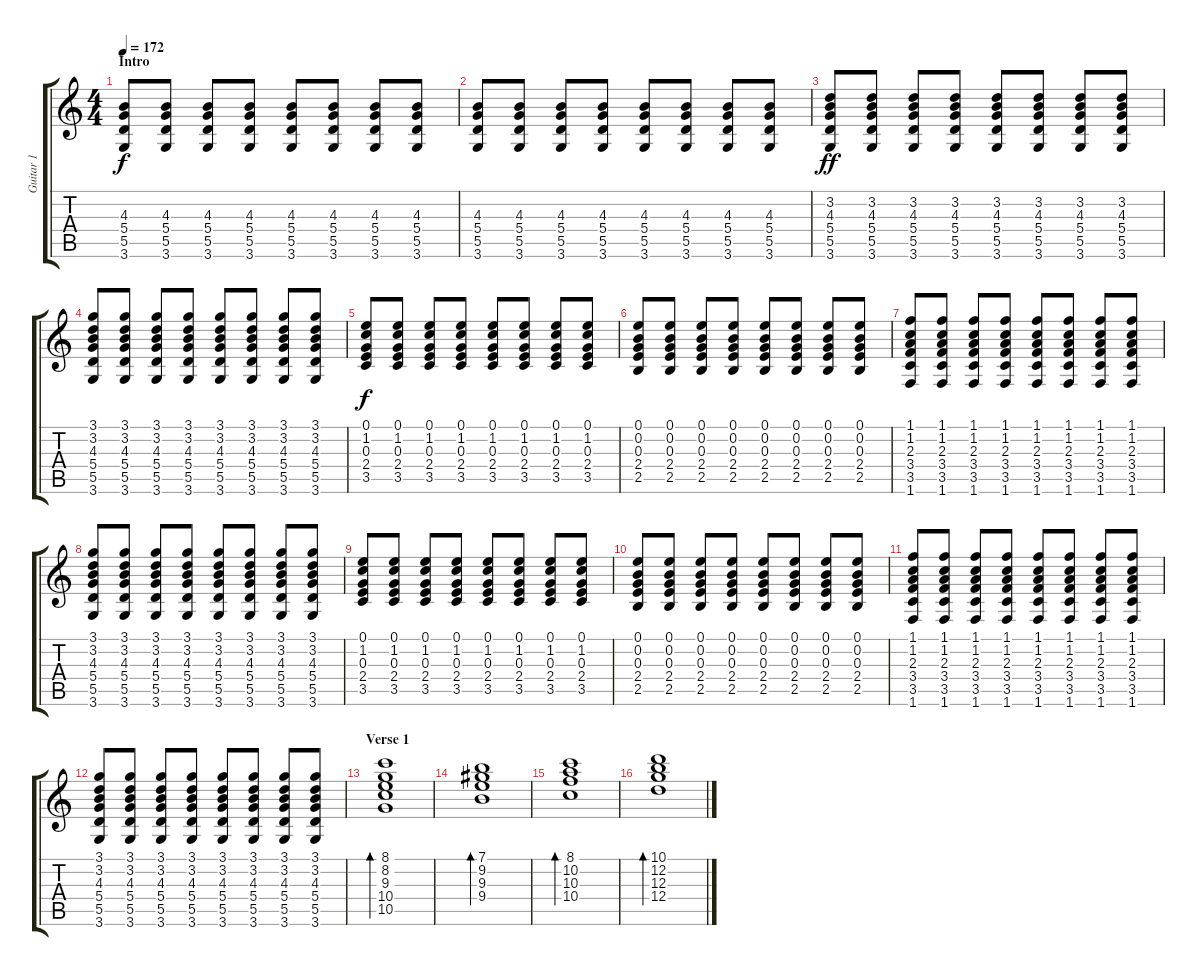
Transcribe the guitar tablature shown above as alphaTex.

\track ("Guitar 1" "Guitar 1") {instrument distortionguitar}
\staff {score tabs}
\tuning (E4 B3 G3 D3 A2 E2) {hide}
\ts (4 4)
\section ("" "Intro")
\tempo 172
\clef g2
\ks c
(4.3 5.4 5.5 3.6).8{dy f instrument distortionguitar} (4.3 5.4 5.5 3.6).8 (4.3 5.4 5.5 3.6).8 (4.3 5.4 5.5 3.6).8 (4.3 5.4 5.5 3.6).8 (4.3 5.4 5.5 3.6).8 (4.3 5.4 5.5 3.6).8 (4.3 5.4 5.5 3.6).8 |
(4.3 5.4 5.5 3.6).8 (4.3 5.4 5.5 3.6).8 (4.3 5.4 5.5 3.6).8 (4.3 5.4 5.5 3.6).8 (4.3 5.4 5.5 3.6).8 (4.3 5.4 5.5 3.6).8 (4.3 5.4 5.5 3.6).8 (4.3 5.4 5.5 3.6).8 |
(3.2 4.3 5.4 5.5 3.6).8{dy ff} (3.2 4.3 5.4 5.5 3.6).8 (3.2 4.3 5.4 5.5 3.6).8 (3.2 4.3 5.4 5.5 3.6).8 (3.2 4.3 5.4 5.5 3.6).8 (3.2 4.3 5.4 5.5 3.6).8 (3.2 4.3 5.4 5.5 3.6).8 (3.2 4.3 5.4 5.5 3.6).8 |
(3.1 3.2 4.3 5.4 5.5 3.6).8 (3.1 3.2 4.3 5.4 5.5 3.6).8 (3.1 3.2 4.3 5.4 5.5 3.6).8 (3.1 3.2 4.3 5.4 5.5 3.6).8 (3.1 3.2 4.3 5.4 5.5 3.6).8 (3.1 3.2 4.3 5.4 5.5 3.6).8 (3.1 3.2 4.3 5.4 5.5 3.6).8 (3.1 3.2 4.3 5.4 5.5 3.6).8 |
(0.1 1.2 0.3 2.4 3.5).8{dy f} (0.1 1.2 0.3 2.4 3.5).8 (0.1 1.2 0.3 2.4 3.5).8 (0.1 1.2 0.3 2.4 3.5).8 (0.1 1.2 0.3 2.4 3.5).8 (0.1 1.2 0.3 2.4 3.5).8 (0.1 1.2 0.3 2.4 3.5).8 (0.1 1.2 0.3 2.4 3.5).8 |
(0.1 0.2 0.3 2.4 2.5).8 (0.1 0.2 0.3 2.4 2.5).8 (0.1 0.2 0.3 2.4 2.5).8 (0.1 0.2 0.3 2.4 2.5).8 (0.1 0.2 0.3 2.4 2.5).8 (0.1 0.2 0.3 2.4 2.5).8 (0.1 0.2 0.3 2.4 2.5).8 (0.1 0.2 0.3 2.4 2.5).8 |
(1.1 1.2 2.3 3.4 3.5 1.6).8 (1.1 1.2 2.3 3.4 3.5 1.6).8 (1.1 1.2 2.3 3.4 3.5 1.6).8 (1.1 1.2 2.3 3.4 3.5 1.6).8 (1.1 1.2 2.3 3.4 3.5 1.6).8 (1.1 1.2 2.3 3.4 3.5 1.6).8 (1.1 1.2 2.3 3.4 3.5 1.6).8 (1.1 1.2 2.3 3.4 3.5 1.6).8 |
(3.1 3.2 4.3 5.4 5.5 3.6).8 (3.1 3.2 4.3 5.4 5.5 3.6).8 (3.1 3.2 4.3 5.4 5.5 3.6).8 (3.1 3.2 4.3 5.4 5.5 3.6).8 (3.1 3.2 4.3 5.4 5.5 3.6).8 (3.1 3.2 4.3 5.4 5.5 3.6).8 (3.1 3.2 4.3 5.4 5.5 3.6).8 (3.1 3.2 4.3 5.4 5.5 3.6).8 |
(0.1 1.2 0.3 2.4 3.5).8 (0.1 1.2 0.3 2.4 3.5).8 (0.1 1.2 0.3 2.4 3.5).8 (0.1 1.2 0.3 2.4 3.5).8 (0.1 1.2 0.3 2.4 3.5).8 (0.1 1.2 0.3 2.4 3.5).8 (0.1 1.2 0.3 2.4 3.5).8 (0.1 1.2 0.3 2.4 3.5).8 |
(0.1 0.2 0.3 2.4 2.5).8 (0.1 0.2 0.3 2.4 2.5).8 (0.1 0.2 0.3 2.4 2.5).8 (0.1 0.2 0.3 2.4 2.5).8 (0.1 0.2 0.3 2.4 2.5).8 (0.1 0.2 0.3 2.4 2.5).8 (0.1 0.2 0.3 2.4 2.5).8 (0.1 0.2 0.3 2.4 2.5).8 |
(1.1 1.2 2.3 3.4 3.5 1.6).8 (1.1 1.2 2.3 3.4 3.5 1.6).8 (1.1 1.2 2.3 3.4 3.5 1.6).8 (1.1 1.2 2.3 3.4 3.5 1.6).8 (1.1 1.2 2.3 3.4 3.5 1.6).8 (1.1 1.2 2.3 3.4 3.5 1.6).8 (1.1 1.2 2.3 3.4 3.5 1.6).8 (1.1 1.2 2.3 3.4 3.5 1.6).8 |
(3.1 3.2 4.3 5.4 5.5 3.6).8 (3.1 3.2 4.3 5.4 5.5 3.6).8 (3.1 3.2 4.3 5.4 5.5 3.6).8 (3.1 3.2 4.3 5.4 5.5 3.6).8 (3.1 3.2 4.3 5.4 5.5 3.6).8 (3.1 3.2 4.3 5.4 5.5 3.6).8 (3.1 3.2 4.3 5.4 5.5 3.6).8 (3.1 3.2 4.3 5.4 5.5 3.6).8 |
\section ("" "Verse 1")
(8.1 8.2 9.3 10.4 10.5).1{bd 240 volume 13 instrument electricguitarclean} |
(7.1 9.2 9.3 9.4).1{bd 120} |
(8.1 10.2 10.3 10.4).1{bd 120} |
(10.1 12.2 12.3 12.4).1{bd 240}
